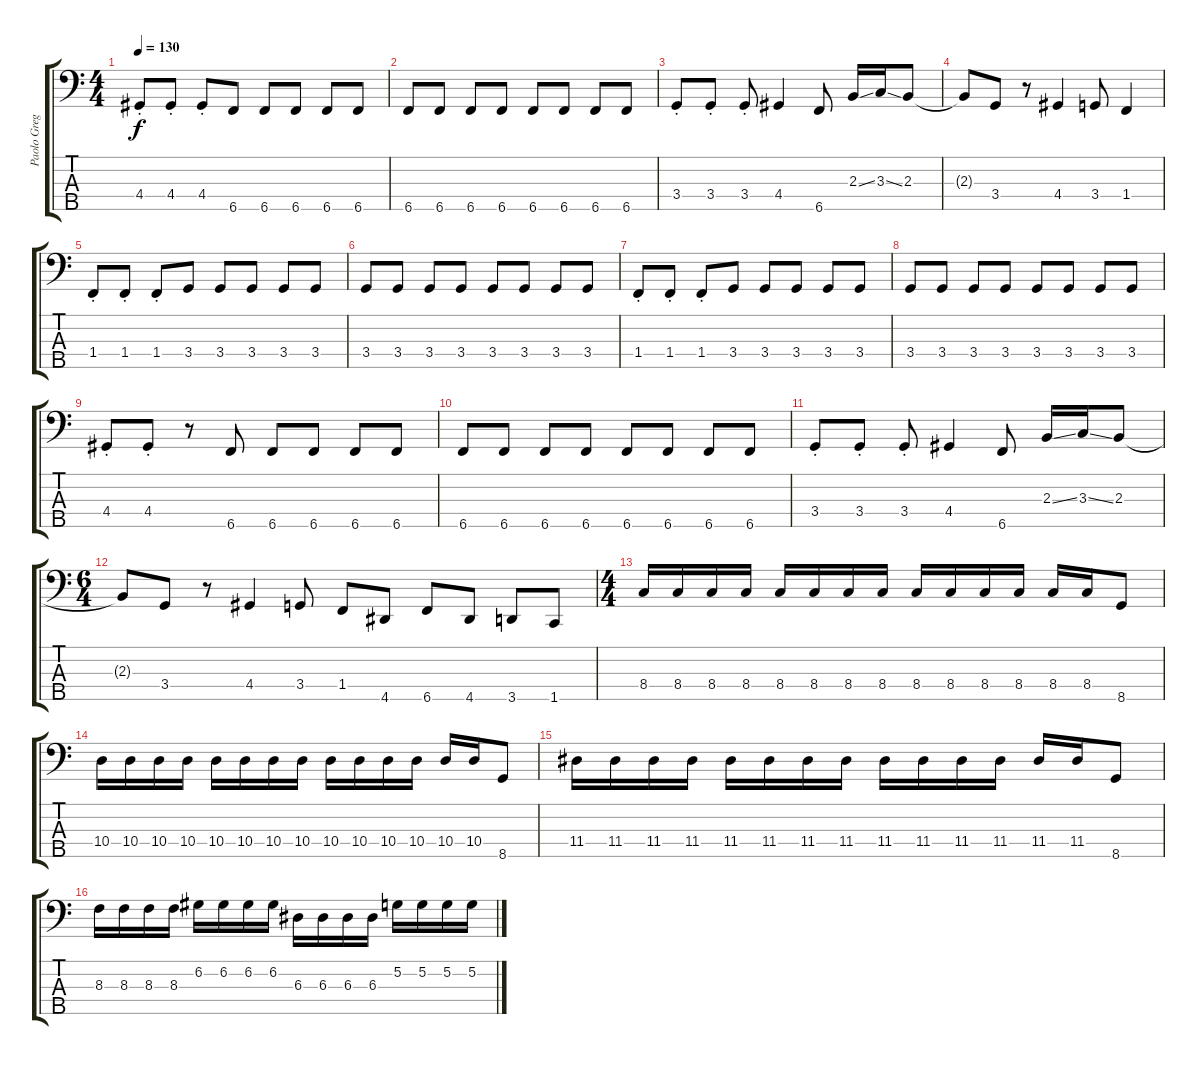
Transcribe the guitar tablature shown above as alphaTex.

\track ("Paolo Gregoletto" "Paolo Greg") {instrument electricbassfinger}
\staff {score tabs}
\tuning (G2 D2 A1 E1 B0) {hide}
\ts (4 4)
\tempo 130
\clef f4
\ks c
4.4{st}.8{dy f} 4.4{st}.8 4.4{st}.8 6.5.8 6.5.8 6.5.8 6.5.8 6.5.8 |
6.5.8 6.5.8 6.5.8 6.5.8 6.5.8 6.5.8 6.5.8 6.5.8 |
3.4{st}.8 3.4{st}.8 3.4{st}.8 4.4.4 6.5.8 2.3{ss}.16 3.3{ss}.16 2.3.8 |
2.3{t}.8 3.4.8 r.8 4.4.4 3.4.8 1.4.4 |
1.4{st}.8 1.4{st}.8 1.4{st}.8 3.4.8 3.4.8 3.4.8 3.4.8 3.4.8 |
3.4.8 3.4.8 3.4.8 3.4.8 3.4.8 3.4.8 3.4.8 3.4.8 |
1.4{st}.8 1.4{st}.8 1.4{st}.8 3.4.8 3.4.8 3.4.8 3.4.8 3.4.8 |
3.4.8 3.4.8 3.4.8 3.4.8 3.4.8 3.4.8 3.4.8 3.4.8 |
4.4{st}.8 4.4{st}.8 r.8 6.5.8 6.5.8 6.5.8 6.5.8 6.5.8 |
6.5.8 6.5.8 6.5.8 6.5.8 6.5.8 6.5.8 6.5.8 6.5.8 |
3.4{st}.8 3.4{st}.8 3.4{st}.8 4.4.4 6.5.8 2.3{ss}.16 3.3{ss}.16 2.3.8 |
\ts (6 4)
2.3{t}.8 3.4.8 r.8 4.4.4 3.4.8 1.4.8 4.5.8 6.5.8 4.5.8 3.5.8 1.5.8 |
\ts (4 4)
8.4.16 8.4.16 8.4.16 8.4.16 8.4.16 8.4.16 8.4.16 8.4.16 8.4.16 8.4.16 8.4.16 8.4.16 8.4.16 8.4.16 8.5.8 |
10.4.16 10.4.16 10.4.16 10.4.16 10.4.16 10.4.16 10.4.16 10.4.16 10.4.16 10.4.16 10.4.16 10.4.16 10.4.16 10.4.16 8.5.8 |
11.4.16 11.4.16 11.4.16 11.4.16 11.4.16 11.4.16 11.4.16 11.4.16 11.4.16 11.4.16 11.4.16 11.4.16 11.4.16 11.4.16 8.5.8 |
8.3.16 8.3.16 8.3.16 8.3.16 6.2.16 6.2.16 6.2.16 6.2.16 6.3.16 6.3.16 6.3.16 6.3.16 5.2.16 5.2.16 5.2.16 5.2.16
